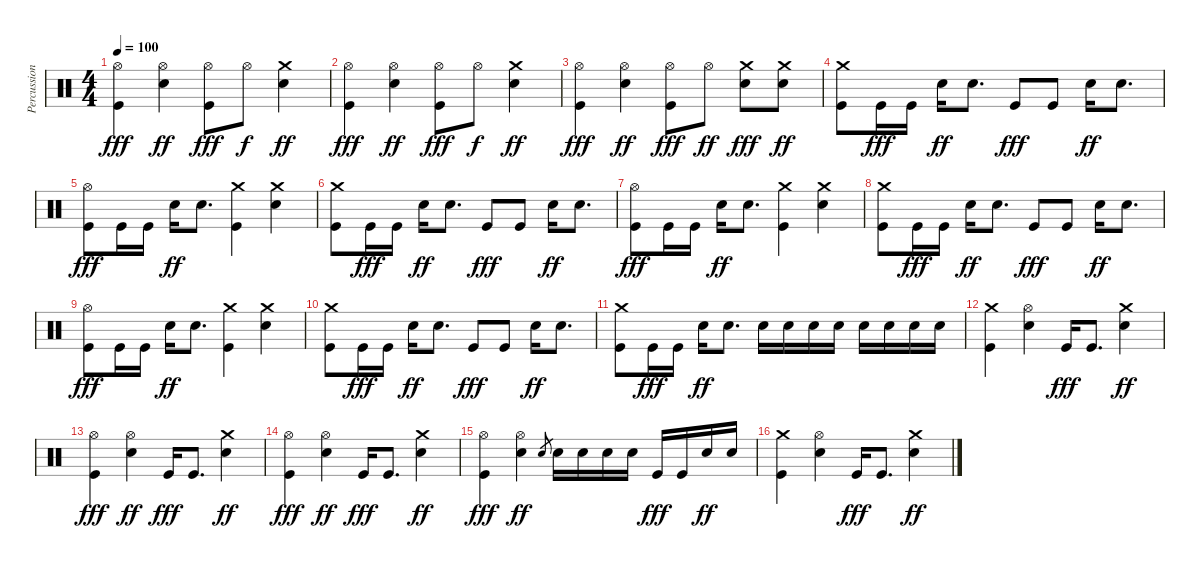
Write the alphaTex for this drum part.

\track ("Percussion" "Percussion") {instrument percussion}
\staff {score}
\articulation defaults
\ts (4 4)
\tempo 100
\clef neutral
\ks c
("Kick (hit)" "Hi-Hat (open)").4{dy fff} ("Snare (hit) 2" "Hi-Hat (open)").4{dy ff} ("Kick (hit)" "Hi-Hat (open)").8{dy fff} "Hi-Hat (open)".8{dy f} ("Snare (hit) 2" "Crash medium (hit)").4{dy ff} |
("Kick (hit)" "Hi-Hat (open)").4{dy fff} ("Snare (hit) 2" "Hi-Hat (open)").4{dy ff} ("Kick (hit)" "Hi-Hat (open)").8{dy fff} "Hi-Hat (open)".8{dy f} ("Snare (hit) 2" "Crash medium (hit)").4{dy ff} |
("Kick (hit)" "Hi-Hat (open)").4{dy fff} ("Snare (hit) 2" "Hi-Hat (open)").4{dy ff} ("Kick (hit)" "Hi-Hat (open)").8{dy fff} "Hi-Hat (open)".8{dy ff} ("Snare (hit) 2" "Crash medium (hit)").8{dy fff} ("Snare (hit) 2" "Crash medium (hit)").8{dy ff} |
("Kick (hit)" "Crash medium (hit)").8 "Kick (hit)".16{dy fff} "Kick (hit)".16 "Snare (hit) 2".16{dy ff} "Snare (hit) 2".8{d} "Kick (hit)".8{dy fff} "Kick (hit)".8 "Snare (hit) 2".16{dy ff} "Snare (hit) 2".8{d} |
("Kick (hit)" "Hi-Hat (open)").8{dy fff} "Kick (hit)".16 "Kick (hit)".16 "Snare (hit) 2".16{dy ff} "Snare (hit) 2".8{d} ("Kick (hit)" "Crash medium (hit)").4 ("Snare (hit) 2" "Crash medium (hit)").4 |
("Kick (hit)" "Crash medium (hit)").8 "Kick (hit)".16{dy fff} "Kick (hit)".16 "Snare (hit) 2".16{dy ff} "Snare (hit) 2".8{d} "Kick (hit)".8{dy fff} "Kick (hit)".8 "Snare (hit) 2".16{dy ff} "Snare (hit) 2".8{d} |
("Kick (hit)" "Hi-Hat (open)").8{dy fff} "Kick (hit)".16 "Kick (hit)".16 "Snare (hit) 2".16{dy ff} "Snare (hit) 2".8{d} ("Kick (hit)" "Crash medium (hit)").4 ("Snare (hit) 2" "Crash medium (hit)").4 |
("Kick (hit)" "Crash medium (hit)").8 "Kick (hit)".16{dy fff} "Kick (hit)".16 "Snare (hit) 2".16{dy ff} "Snare (hit) 2".8{d} "Kick (hit)".8{dy fff} "Kick (hit)".8 "Snare (hit) 2".16{dy ff} "Snare (hit) 2".8{d} |
("Kick (hit)" "Hi-Hat (open)").8{dy fff} "Kick (hit)".16 "Kick (hit)".16 "Snare (hit) 2".16{dy ff} "Snare (hit) 2".8{d} ("Kick (hit)" "Crash medium (hit)").4 ("Snare (hit) 2" "Crash medium (hit)").4 |
("Kick (hit)" "Crash medium (hit)").8 "Kick (hit)".16{dy fff} "Kick (hit)".16 "Snare (hit) 2".16{dy ff} "Snare (hit) 2".8{d} "Kick (hit)".8{dy fff} "Kick (hit)".8 "Snare (hit) 2".16{dy ff} "Snare (hit) 2".8{d} |
("Kick (hit)" "Crash medium (hit)").8 "Kick (hit)".16{dy fff} "Kick (hit)".16 "Snare (hit) 2".16{dy ff} "Snare (hit) 2".8{d} "Snare (hit) 2".16 "Snare (hit) 2".16 "Snare (hit) 2".16 "Snare (hit) 2".16 "Snare (hit) 2".16 "Snare (hit) 2".16 "Snare (hit) 2".16 "Snare (hit) 2".16 |
("Kick (hit)" "Crash medium (hit)").4 ("Snare (hit) 2" "Hi-Hat (open)").4 "Kick (hit)".16{dy fff} "Kick (hit)".8{d} ("Snare (hit) 2" "Crash medium (hit)").4{dy ff} |
("Kick (hit)" "Hi-Hat (open)").4{dy fff} ("Snare (hit) 2" "Hi-Hat (open)").4{dy ff} "Kick (hit)".16{dy fff} "Kick (hit)".8{d} ("Snare (hit) 2" "Crash medium (hit)").4{dy ff} |
("Kick (hit)" "Hi-Hat (open)").4{dy fff} ("Snare (hit) 2" "Hi-Hat (open)").4{dy ff} "Kick (hit)".16{dy fff} "Kick (hit)".8{d} ("Snare (hit) 2" "Crash medium (hit)").4{dy ff} |
("Kick (hit)" "Hi-Hat (open)").4{dy fff} ("Snare (hit) 2" "Hi-Hat (open)").4{dy ff} "Snare (hit) 2".8{gr} "Snare (hit) 2".16 "Snare (hit) 2".16 "Snare (hit) 2".16 "Snare (hit) 2".16 "Kick (hit)".16{dy fff} "Kick (hit)".16 "Snare (hit) 2".16{dy ff} "Snare (hit) 2".16 |
("Kick (hit)" "Crash medium (hit)").4 ("Snare (hit) 2" "Hi-Hat (open)").4 "Kick (hit)".16{dy fff} "Kick (hit)".8{d} ("Snare (hit) 2" "Crash medium (hit)").4{dy ff}
